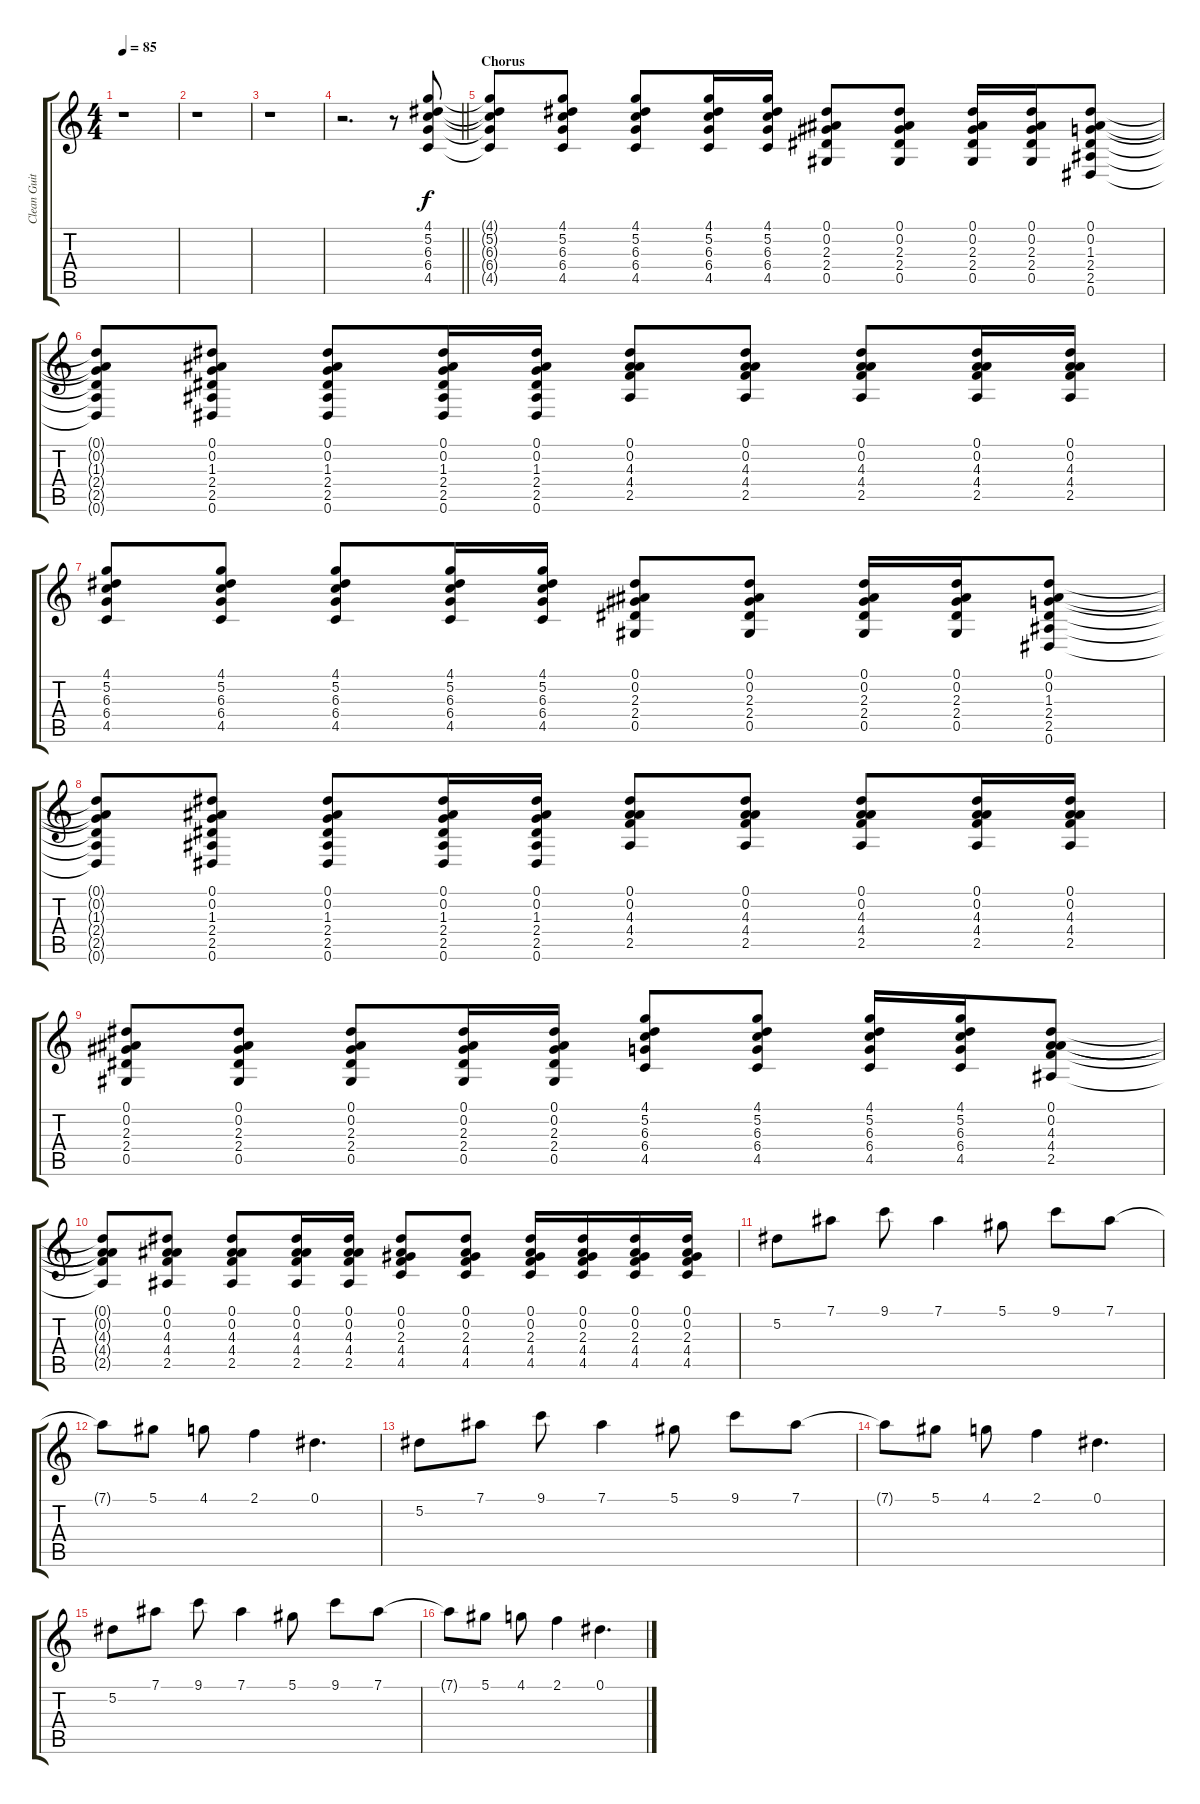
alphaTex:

\track ("Clean Guitar" "Clean Guit") {instrument electricguitarclean}
\staff {score tabs}
\tuning (Eb4 Bb3 Gb3 Db3 Ab2 Eb2) {hide}
\ts (4 4)
\tempo 85
\clef g2
\ks c
r.1{dy f} |
r.1 |
r.1 |
\barLineRight lightlight
r.2{d} r.8 (4.1 5.2 6.3 6.4 4.5).8{volume 8 instrument electricguitarclean} |
\section ("" "Chorus")
(4.1{t} 5.2{t} 6.3{t} 6.4{t} 4.5{t}).8 (4.1 5.2 6.3 6.4 4.5).8 (4.1 5.2 6.3 6.4 4.5).8 (4.1 5.2 6.3 6.4 4.5).16 (4.1 5.2 6.3 6.4 4.5).16 (0.1 0.2 2.3 2.4 0.5).8 (0.1 0.2 2.3 2.4 0.5).8 (0.1 0.2 2.3 2.4 0.5).16 (0.1 0.2 2.3 2.4 0.5).16 (0.1 0.2 1.3 2.4 2.5 0.6).8 |
(0.1{t} 0.2{t} 1.3{t} 2.4{t} 2.5{t} 0.6{t}).8 (0.1 0.2 1.3 2.4 2.5 0.6).8 (0.1 0.2 1.3 2.4 2.5 0.6).8 (0.1 0.2 1.3 2.4 2.5 0.6).16 (0.1 0.2 1.3 2.4 2.5 0.6).16 (0.1 0.2 4.3 4.4 2.5).8 (0.1 0.2 4.3 4.4 2.5).8 (0.1 0.2 4.3 4.4 2.5).8 (0.1 0.2 4.3 4.4 2.5).16 (0.1 0.2 4.3 4.4 2.5).16 |
(4.1 5.2 6.3 6.4 4.5).8 (4.1 5.2 6.3 6.4 4.5).8 (4.1 5.2 6.3 6.4 4.5).8 (4.1 5.2 6.3 6.4 4.5).16 (4.1 5.2 6.3 6.4 4.5).16 (0.1 0.2 2.3 2.4 0.5).8 (0.1 0.2 2.3 2.4 0.5).8 (0.1 0.2 2.3 2.4 0.5).16 (0.1 0.2 2.3 2.4 0.5).16 (0.1 0.2 1.3 2.4 2.5 0.6).8 |
(0.1{t} 0.2{t} 1.3{t} 2.4{t} 2.5{t} 0.6{t}).8 (0.1 0.2 1.3 2.4 2.5 0.6).8 (0.1 0.2 1.3 2.4 2.5 0.6).8 (0.1 0.2 1.3 2.4 2.5 0.6).16 (0.1 0.2 1.3 2.4 2.5 0.6).16 (0.1 0.2 4.3 4.4 2.5).8 (0.1 0.2 4.3 4.4 2.5).8 (0.1 0.2 4.3 4.4 2.5).8 (0.1 0.2 4.3 4.4 2.5).16 (0.1 0.2 4.3 4.4 2.5).16 |
(0.1 0.2 2.3 2.4 0.5).8 (0.1 0.2 2.3 2.4 0.5).8 (0.1 0.2 2.3 2.4 0.5).8 (0.1 0.2 2.3 2.4 0.5).16 (0.1 0.2 2.3 2.4 0.5).16 (4.1 5.2 6.3 6.4 4.5).8 (4.1 5.2 6.3 6.4 4.5).8 (4.1 5.2 6.3 6.4 4.5).16 (4.1 5.2 6.3 6.4 4.5).16 (0.1 0.2 4.3 4.4 2.5).8 |
(0.1{t} 0.2{t} 4.3{t} 4.4{t} 2.5{t}).8 (0.1 0.2 4.3 4.4 2.5).8 (0.1 0.2 4.3 4.4 2.5).8 (0.1 0.2 4.3 4.4 2.5).16 (0.1 0.2 4.3 4.4 2.5).16 (0.1 0.2 2.3 4.4 4.5).8 (0.1 0.2 2.3 4.4 4.5).8 (0.1 0.2 2.3 4.4 4.5).16 (0.1 0.2 2.3 4.4 4.5).16 (0.1 0.2 2.3 4.4 4.5).16 (0.1 0.2 2.3 4.4 4.5).16 |
5.2.8{volume 12 balance 12 instrument lead1square} 7.1.8 9.1.8 7.1.4 5.1.8 9.1.8 7.1.8 |
7.1{t}.8 5.1.8 4.1.8 2.1.4 0.1.4{d} |
5.2.8 7.1.8 9.1.8 7.1.4 5.1.8 9.1.8 7.1.8 |
7.1{t}.8 5.1.8 4.1.8 2.1.4 0.1.4{d} |
5.2.8 7.1.8 9.1.8 7.1.4 5.1.8 9.1.8 7.1.8 |
7.1{t}.8 5.1.8 4.1.8 2.1.4 0.1.4{d}
